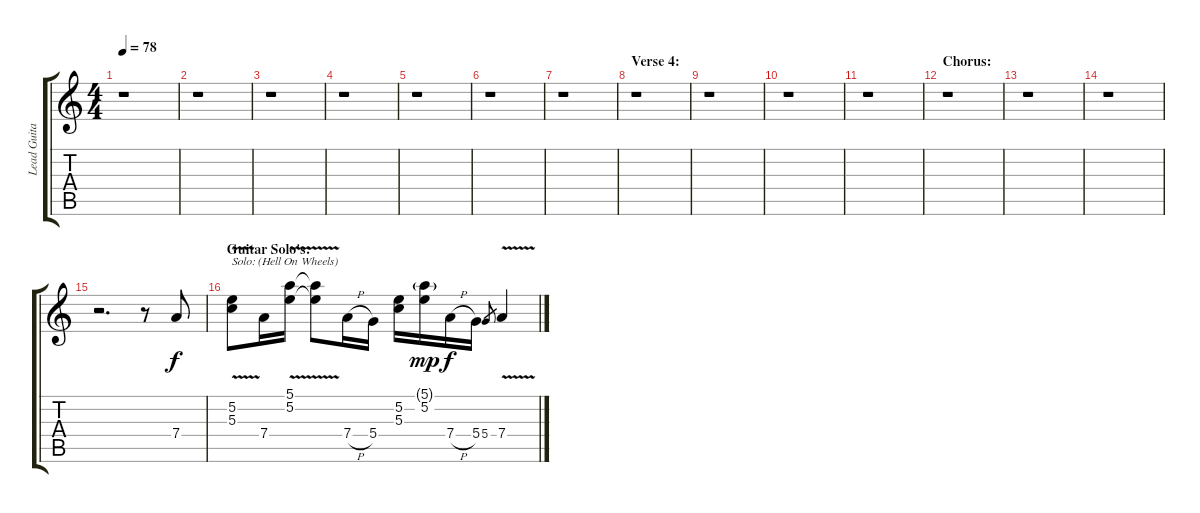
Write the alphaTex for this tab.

\track ("Lead Guitar" "Lead Guita") {instrument distortionguitar}
\staff {score tabs}
\tuning (E4 B3 G3 D3 A2 E2) {hide}
\ts (4 4)
\tempo 78
\clef g2
\ks c
r.1{dy f} |
r.1 |
r.1 |
r.1 |
r.1 |
r.1 |
r.1 |
\section ("" "Verse 4:")
r.1 |
r.1 |
r.1 |
r.1 |
\section ("" "Chorus:")
r.1 |
r.1 |
r.1 |
r.2{d} r.8 7.4.8 |
\section ("" "Guitar Solo's:")
(5.2{v} 5.3{v}).8{txt "Solo: (Hell On Wheels)"} 7.4.16 (5.1 5.2{v}).16 (5.1{t} 5.2{t}).8 7.4{h}.16 5.4.16 (5.2 5.3).16 (5.1{g} 5.2).16{dy mp} 7.4{h}.16{dy f} 5.4.16 5.4.8{gr} 7.4{v}.4
